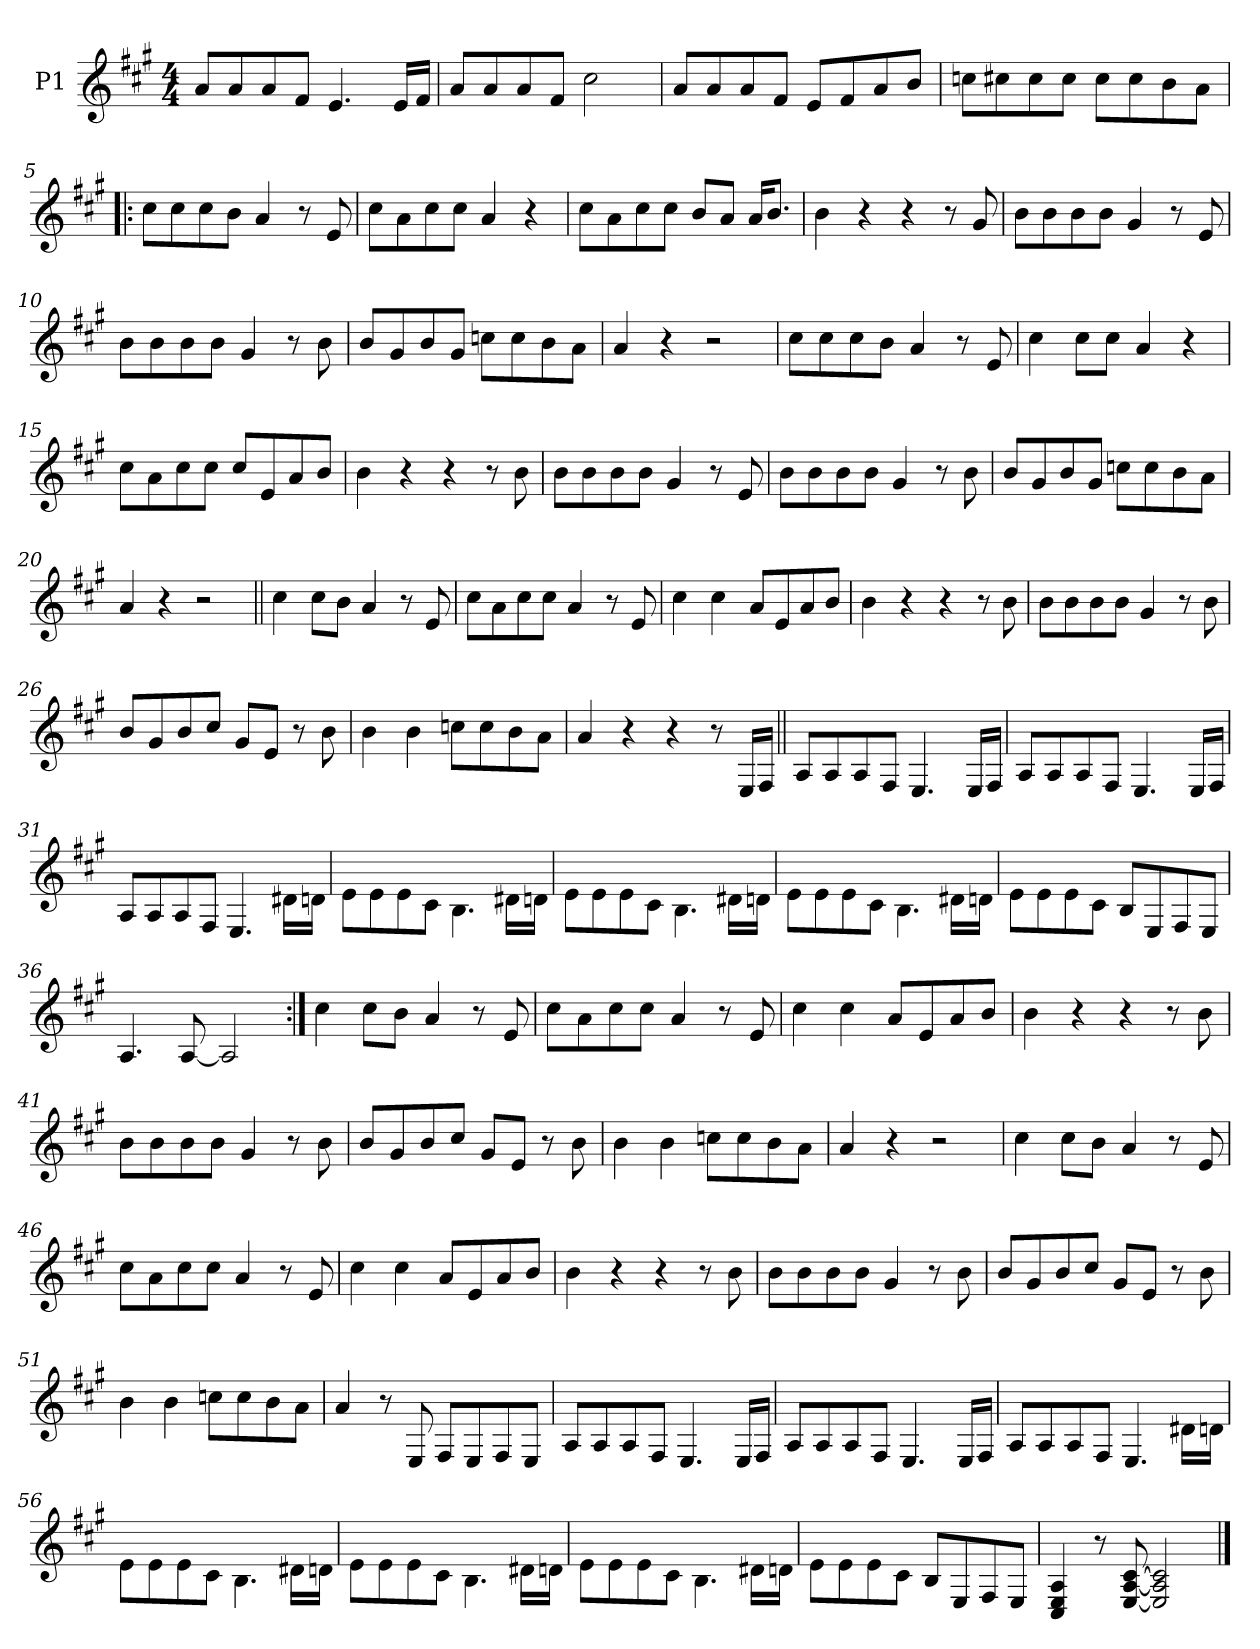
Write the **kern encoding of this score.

**kern
*part1
*staff1
*I"P1
*clefG2
*k[f#c#g#]
*A:
*M4/4
*MM122
=1
8a/L
8a/
8a/
8f#/J
4.e/
16e/LL
16f#/JJ
=2
8a/L
8a/
8a/
8f#/J
2cc#\
=3
8a/L
8a/
8a/
8f#/J
8e/L
8f#/
8a/
8b/J
=4
8ccn\L
8cc#X\
8cc#\
8cc#\J
8cc#\L
8cc#\
8b\
8a\J
!!LO:LB:g=z
=5!|:
8cc#\L
8cc#\
8cc#\
8b\J
4a/
8r
8e/
=6
8cc#\L
8a\
8cc#\
8cc#\J
4a/
4r
=7
8cc#\L
8a\
8cc#\
8cc#\J
8b/L
8a/J
16a/KL
8.b/J
=8
4b\
4r
4r
8r
8g#/
!!LO:LB:g=z
=9
8b\L
8b\
8b\
8b\J
4g#/
8r
8e/
=10
8b\L
8b\
8b\
8b\J
4g#/
8r
8b\
=11
8b/L
8g#/
8b/
8g#/J
8ccn\L
8cc\
8b\
8a\J
=12
4a/
4r
2r
=13
8cc#\L
8cc#\
8cc#\
8b\J
4a/
8r
8e/
!!LO:LB:g=z
=14
4cc#\
8cc#\L
8cc#\J
4a/
4r
=15
8cc#\L
8a\
8cc#\
8cc#\J
8cc#/L
8e/
8a/
8b/J
=16
4b\
4r
4r
8r
8b\
=17
8b\L
8b\
8b\
8b\J
4g#/
8r
8e/
=18
8b\L
8b\
8b\
8b\J
4g#/
8r
8b\
!!LO:LB:g=z
=19
8b/L
8g#/
8b/
8g#/J
8ccn\L
8cc\
8b\
8a\J
=20
4a/
4r
2r
=21||
4cc#\
8cc#\L
8b\J
4a/
8r
8e/
=22
8cc#\L
8a\
8cc#\
8cc#\J
4a/
8r
8e/
=23
4cc#\
4cc#\
8a/L
8e/
8a/
8b/J
!!LO:LB:g=z
=24
4b\
4r
4r
8r
8b\
=25
8b\L
8b\
8b\
8b\J
4g#/
8r
8b\
=26
8b/L
8g#/
8b/
8cc#/J
8g#/L
8e/J
8r
8b\
=27
4b\
4b\
8ccn\L
8cc\
8b\
8a\J
!!LO:LB:g=z
=28
4a/
4r
4r
8r
16E/LL
16F#/JJ
=29||
8A/L
8A/
8A/
8F#/J
4.E/
16E/LL
16F#/JJ
=30
8A/L
8A/
8A/
8F#/J
4.E/
16E/LL
16F#/JJ
=31
8A/L
8A/
8A/
8F#/J
4.E/
16d#X\LL
16dn\JJ
!!LO:LB:g=z
=32
8e\L
8e\
8e\
8c#\J
4.B\
16d#X\LL
16dn\JJ
=33
8e\L
8e\
8e\
8c#\J
4.B\
16d#X\LL
16dn\JJ
=34
8e\L
8e\
8e\
8c#\J
4.B\
16d#X\LL
16dn\JJ
=35
8e\L
8e\
8e\
8c#\J
8B/L
8E/
8F#/
8E/J
!!LO:LB:g=z
=36
4.A/
[8A/
2A/]
=37:|!
4cc#\
8cc#\L
8b\J
4a/
8r
8e/
=38
8cc#\L
8a\
8cc#\
8cc#\J
4a/
8r
8e/
=39
4cc#\
4cc#\
8a/L
8e/
8a/
8b/J
=40
4b\
4r
4r
8r
8b\
!!LO:LB:g=z
=41
8b\L
8b\
8b\
8b\J
4g#/
8r
8b\
=42
8b/L
8g#/
8b/
8cc#/J
8g#/L
8e/J
8r
8b\
!!LO:LB:g=z
=43
4b\
4b\
8ccn\L
8cc\
8b\
8a\J
=44
4a/
4r
2r
=45
4cc#\
8cc#\L
8b\J
4a/
8r
8e/
=46
8cc#\L
8a\
8cc#\
8cc#\J
4a/
8r
8e/
=47
4cc#\
4cc#\
8a/L
8e/
8a/
8b/J
!!LO:PB:g=z
=48
4b\
4r
4r
8r
8b\
=49
8b\L
8b\
8b\
8b\J
4g#/
8r
8b\
=50
8b/L
8g#/
8b/
8cc#/J
8g#/L
8e/J
8r
8b\
=51
4b\
4b\
8ccn\L
8cc\
8b\
8a\J
=52
4a/
8r
8E/
8F#/L
8E/
8F#/
8E/J
!!LO:LB:g=z
=53
8A/L
8A/
8A/
8F#/J
4.E/
16E/LL
16F#/JJ
=54
8A/L
8A/
8A/
8F#/J
4.E/
16E/LL
16F#/JJ
=55
8A/L
8A/
8A/
8F#/J
4.E/
16d#X\LL
16dn\JJ
=56
8e\L
8e\
8e\
8c#\J
4.B\
16d#X\LL
16dn\JJ
!!LO:LB:g=z
=57
8e\L
8e\
8e\
8c#\J
4.B\
16d#X\LL
16dn\JJ
=58
8e\L
8e\
8e\
8c#\J
4.B\
16d#X\LL
16dn\JJ
=59
8e\L
8e\
8e\
8c#\J
8B/L
8E/
8F#/
8E/J
=60
4C#/ 4E/ 4A/
8r
[8E/ [8A/ [8c#/
2E/] 2A/] 2c#/]
==
*-
